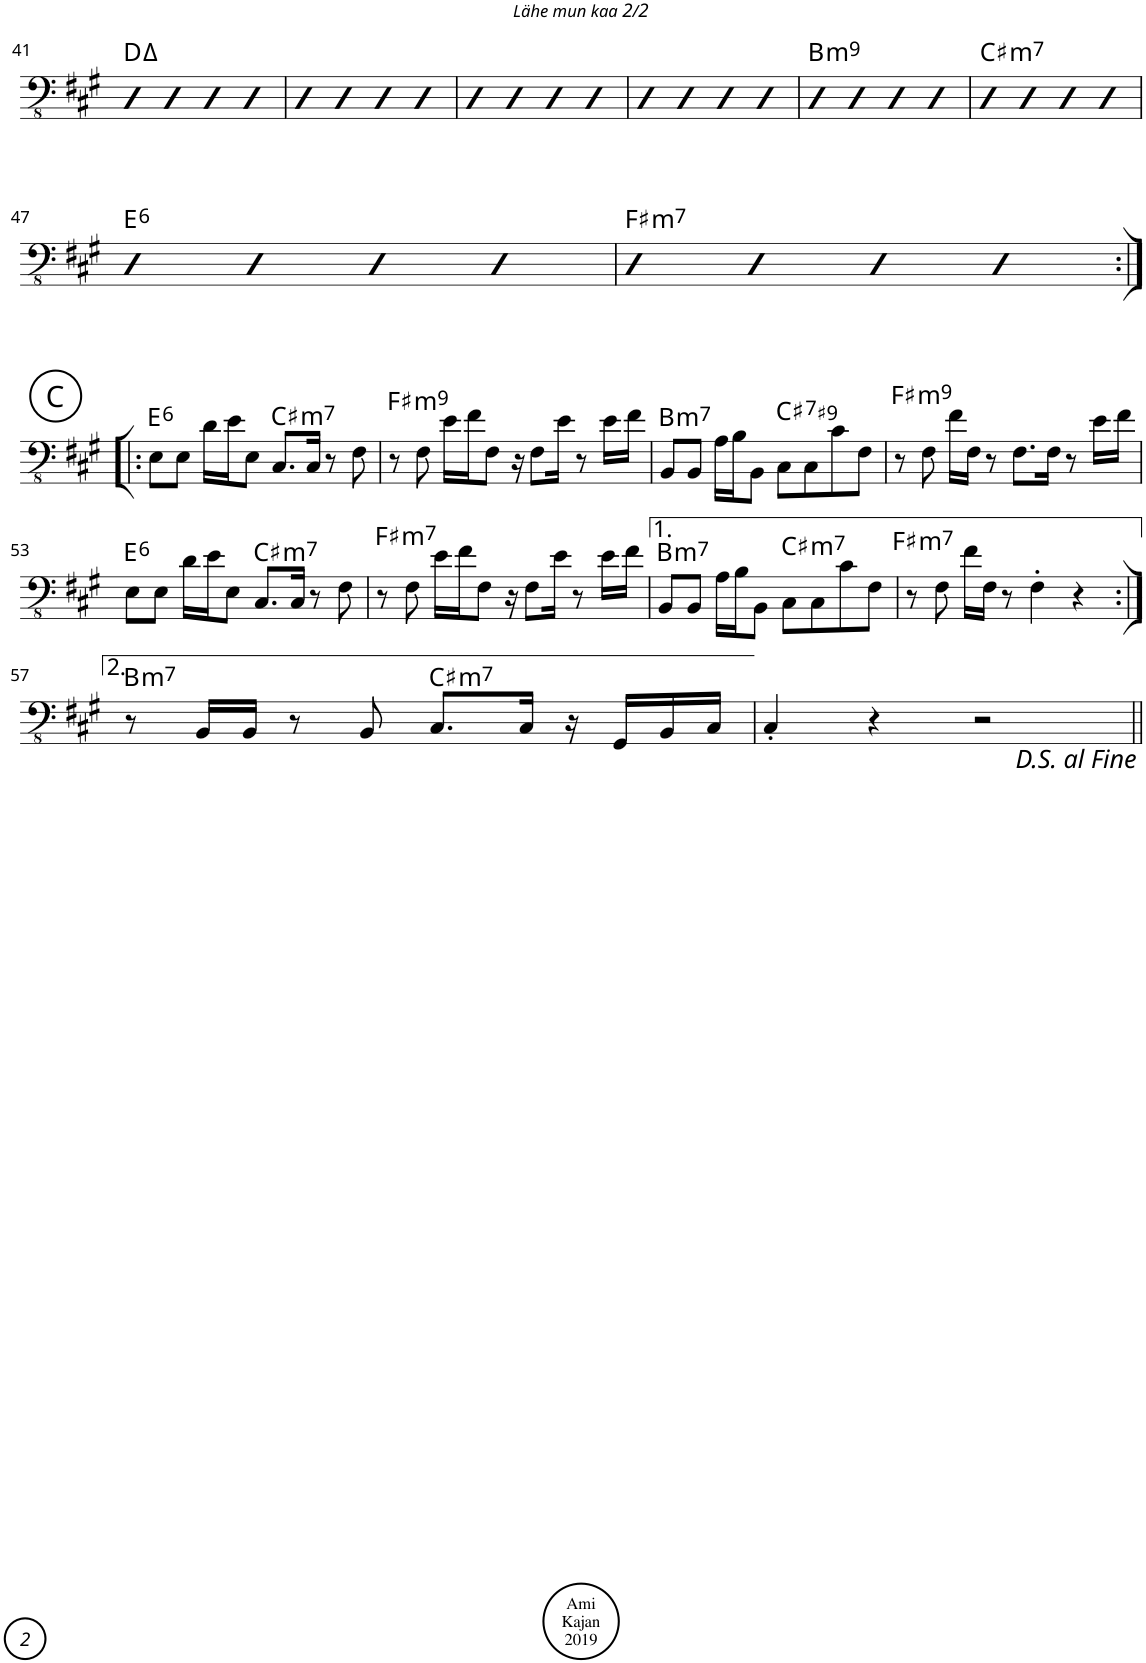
**kern	**harte
*part1	*part1
*staff1	*
*I"Acoustic Bass	*
*I'Bass	*
!!LO:PB:g=z
*clefFv4	*
*k[f#c#g#]	*
*M4/4	*
=41	=41
4DD	D:maj
4DD	.
4DD	.
4DD	.
=42	=42
4DD	.
4DD	.
4DD	.
4DD	.
=43	=43
4DD	.
4DD	.
4DD	.
4DD	.
=44	=44
4DD	.
4DD	.
4DD	.
4DD	.
=45	=45
!	!LO:H:kt=m9
4DD	B:min9
4DD	.
4DD	.
4DD	.
=46	=46
!	!LO:H:kt=m7
4DD	C#:min7
4DD	.
4DD	.
4DD	.
!!LO:LB:g=z
=47	=47
!	!LO:H:kt=6
4DD	E:maj6
4DD	.
4DD	.
4DD	.
=48	=48
!	!LO:H:kt=m7
4DD	F#:min7
4DD	.
4DD	.
4DD	.
!!LO:LB:g=z
!!LO:REH:place=s1:a:cj:enc=circle:fs=14:t=C
=49:|!|:	=49:|!|:
!	!LO:H:kt=6
8EE\L	E:maj6
8EE\J	.
16D\LL	.
16E\J	.
8EE\J	.
!	!LO:H:kt=m7
8.CC#/L	C#:min7
16CC#/Jk	.
8r	.
8FF#\	.
=50	=50
!	!LO:H:kt=m9
8r	F#:min9
8FF#\	.
16E\LL	.
16F#\J	.
8FF#\J	.
16r	.
8FF#\L	.
16E\Jk	.
8r	.
16E\LL	.
16F#\JJ	.
=51	=51
!	!LO:H:kt=m7
8BBB/L	B:min7
8BBB/J	.
16AA\LL	.
16BB\J	.
8BBB\J	.
!	!LO:H:kt=7
8CC#\L	C#:7(#9)
8CC#\	.
8C#\	.
8FF#\J	.
=52	=52
!	!LO:H:kt=m9
8r	F#:min9
8FF#\	.
16F#\LL	.
16FF#\JJ	.
8r	.
8.FF#\L	.
16FF#\Jk	.
8r	.
16E\LL	.
16F#\JJ	.
!!LO:LB:g=z
=53	=53
!	!LO:H:kt=6
8EE\L	E:maj6
8EE\J	.
16D\LL	.
16E\J	.
8EE\J	.
!	!LO:H:kt=m7
8.CC#/L	C#:min7
16CC#/Jk	.
8r	.
8FF#\	.
=54	=54
!	!LO:H:kt=m7
8r	F#:min7
8FF#\	.
16E\LL	.
16F#\J	.
8FF#\J	.
16r	.
8FF#\L	.
16E\Jk	.
8r	.
16E\LL	.
16F#\JJ	.
=55	=55
!	!LO:H:kt=m7
8BBB/L	B:min7
8BBB/J	.
16AA\LL	.
16BB\J	.
8BBB\J	.
!	!LO:H:kt=m7
8CC#\L	C#:min7
8CC#\	.
8C#\	.
8FF#\J	.
=56	=56
!	!LO:H:kt=m7
8r	F#:min7
8FF#\	.
16F#\LL	.
16FF#\JJ	.
8r	.
4FF#'\	.
4r	.
!!LO:LB:g=z
=57:|!	=57:|!
!	!LO:H:kt=m7
8r	B:min7
16BBB/LL	.
16BBB/JJ	.
8r	.
8BBB/	.
!	!LO:H:kt=m7
8.CC#/L	C#:min7
16CC#/Jk	.
16r	.
16GGG#/LL	.
16BBB/	.
16CC#/JJ	.
=58	=58
4CC#'/	.
4r	.
2r	.
=||	=||
*-	*-
